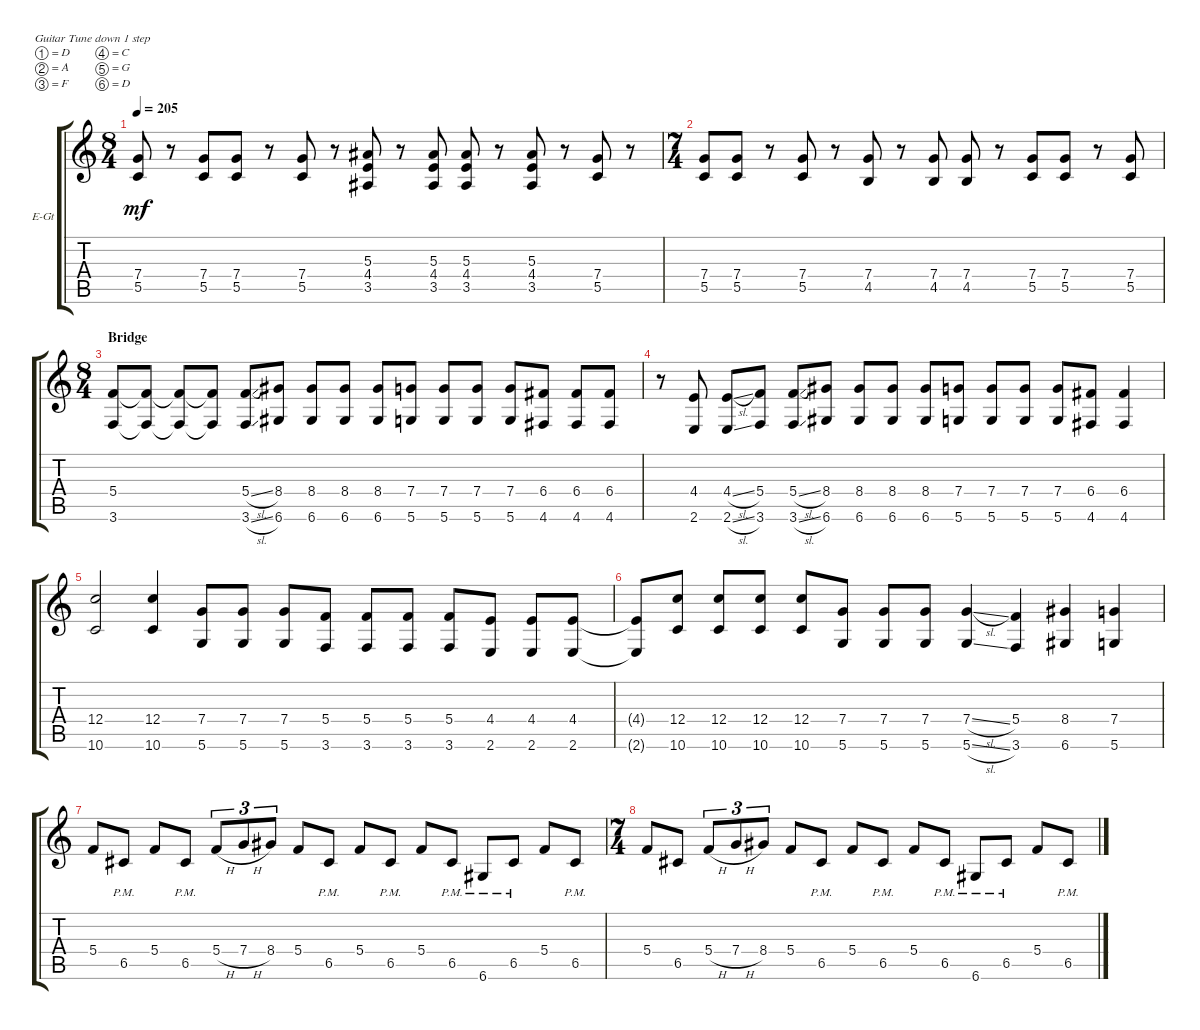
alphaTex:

\defaultSystemsLayout 4
\bracketExtendMode groupsimilarinstruments
\firstSystemTrackNameOrientation horizontal
\otherSystemsTrackNameOrientation horizontal
\track ("Arnaud Pontacq" "E-Gt") {instrument distortionguitar}
\staff {score tabs}
\tuning (D4 A3 F3 C3 G2 D2)
\ts (8 4)
\tempo 205
\clef g2
\ks c
(5.5 7.4).8{dy mf} r.8 (5.5 7.4).8 (5.5 7.4).8 r.8 (5.5 7.4).8 r.8 (3.5 4.4 5.3).8 r.8 (3.5 4.4 5.3).8 (3.5 4.4 5.3).8 r.8 (3.5 4.4 5.3).8 r.8 (5.5 7.4).8 r.8 |
\ts (7 4)
(5.5 7.4).8 (5.5 7.4).8 r.8 (5.5 7.4).8 r.8 (4.5 7.4).8 r.8 (4.5 7.4).8 (4.5 7.4).8 r.8 (5.5 7.4).8 (5.5 7.4).8 r.8 (5.5 7.4).8 |
\ts (8 4)
\section ("" "Bridge")
(3.6 5.4).8 (3.6{t} 5.4{t}).8 (3.6{t} 5.4{t}).8 (5.4{t} 3.6{t}).8 (3.6{sl} 5.4{sl}).8 (6.6 8.4).8 (6.6 8.4).8 (6.6 8.4).8 (6.6 8.4).8 (5.6 7.4).8 (5.6 7.4).8 (5.6 7.4).8 (5.6 7.4).8 (4.6 6.4).8 (4.6 6.4).8 (4.6 6.4).8 |
r.8 (2.6 4.4).8 (2.6{sl} 4.4{sl}).8 (3.6 5.4).8 (3.6{sl} 5.4{sl}).8 (6.6 8.4).8 (6.6 8.4).8 (6.6 8.4).8 (6.6 8.4).8 (5.6 7.4).8 (5.6 7.4).8 (5.6 7.4).8 (5.6 7.4).8 (4.6 6.4).8 (4.6 6.4).4 |
(10.6 12.4).2 (10.6 12.4).4 (5.6 7.4).8 (5.6 7.4).8 (5.6 7.4).8 (3.6 5.4).8 (3.6 5.4).8 (3.6 5.4).8 (3.6 5.4).8 (2.6 4.4).8 (2.6 4.4).8 (2.6 4.4).8 |
(2.6{t} 4.4{t}).8 (10.6 12.4).8 (10.6 12.4).8 (10.6 12.4).8 (10.6 12.4).8 (5.6 7.4).8 (5.6 7.4).8 (5.6 7.4).8 (5.6{sl} 7.4{sl}).4 (3.6 5.4).4 (6.6 8.4).4 (5.6 7.4).4 |
5.4.8 6.5{pm}.8 5.4.8 6.5{pm}.8 5.4{h}.8{tu (3 2)} 7.4{h}.8{tu (3 2)} 8.4.8{tu (3 2)} 5.4.8 6.5{pm}.8 5.4.8 6.5{pm}.8 5.4.8 6.5{pm}.8 6.6{pm}.8 6.5{pm}.8 5.4.8 6.5{pm}.8 |
\ts (7 4)
5.4.8 6.5.8 5.4{h}.8{tu (3 2)} 7.4{h}.8{tu (3 2)} 8.4.8{tu (3 2)} 5.4.8 6.5{pm}.8 5.4.8 6.5{pm}.8 5.4.8 6.5{pm}.8 6.6{pm}.8 6.5{pm}.8 5.4.8 6.5{pm}.8
